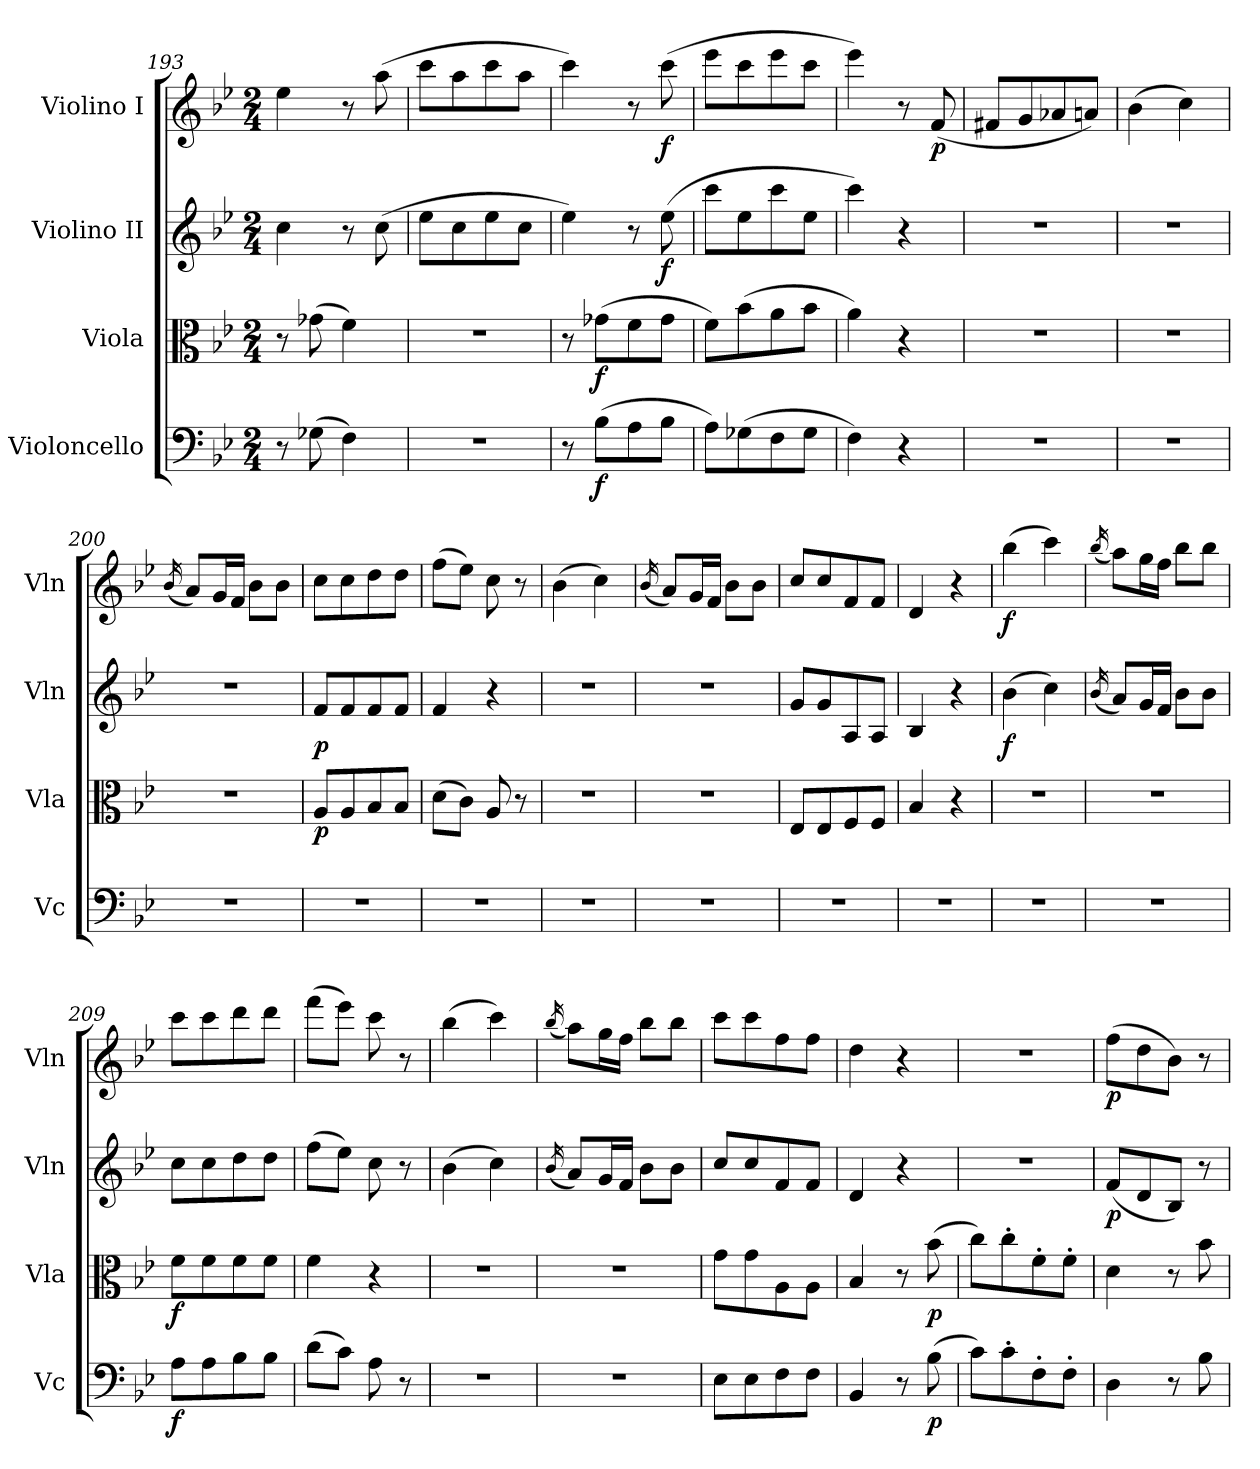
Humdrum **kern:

**kern	**dynam	**kern	**dynam	**kern	**dynam	**kern	**dynam
*part4	*part4	*part3	*part3	*part2	*part2	*part1	*part1
*staff4	*staff4	*staff3	*staff3	*staff2	*staff2	*staff1	*staff1
*I"Violoncello	*	*I"Viola	*	*I"Violino II	*	*I"Violino I	*
*I'Vc	*	*I'Vla	*	*I'Vln	*	*I'Vln	*
*clefF4	*	*clefC3	*	*clefG2	*	*clefG2	*
*k[b-e-]	*	*k[b-e-]	*	*k[b-e-]	*	*k[b-e-]	*
*B-:	*	*B-:	*	*B-:	*	*B-:	*
*M2/4	*	*M2/4	*	*M2/4	*	*M2/4	*
=193	=193	=193	=193	=193	=193	=193	=193
8r	.	8r	.	4cc	.	4ee-	.
(8G-X	.	(8g-X	.	.	.	.	.
4F)	.	4f)	.	8r	.	8r	.
.	.	.	.	(8cc	.	(8aa	.
=194	=194	=194	=194	=194	=194	=194	=194
2r	.	2r	.	8ee-L	.	8cccL	.
.	.	.	.	8cc	.	8aa	.
.	.	.	.	8ee-	.	8ccc	.
.	.	.	.	8ccJ	.	8aaJ	.
!!LO:LB:g=z
=195	=195	=195	=195	=195	=195	=195	=195
8r	.	8r	.	4ee-)	.	4ccc)	.
(8B-L	f	(8g-XL	f	.	.	.	.
8A	.	8f	.	8r	.	8r	.
8B-J	.	8g-J	.	(8ee-	f	(8ccc	f
=196	=196	=196	=196	=196	=196	=196	=196
8AL)	.	8fL)	.	8cccL	.	8eee-L	.
(8G-X	.	(8b-	.	8ee-	.	8ccc	.
8F	.	8a	.	8ccc	.	8eee-	.
8G-J	.	8b-J	.	8ee-J	.	8cccJ	.
=197	=197	=197	=197	=197	=197	=197	=197
4F)	.	4a)	.	4ccc)	.	4eee-)	.
4r	.	4r	.	4r	.	8r	.
.	.	.	.	.	.	(8f	p
=198	=198	=198	=198	=198	=198	=198	=198
2r	.	2r	.	2r	.	8f#XL	.
.	.	.	.	.	.	8g	.
.	.	.	.	.	.	8a-X	.
.	.	.	.	.	.	8anJ)	.
=199	=199	=199	=199	=199	=199	=199	=199
2r	.	2r	.	2r	.	(4b-	.
.	.	.	.	.	.	4cc)	.
=200	=200	=200	=200	=200	=200	=200	=200
.	.	.	.	.	.	(<16qb-/	.
2r	.	2r	.	2r	.	8aL)	.
.	.	.	.	.	.	16gL	.
.	.	.	.	.	.	16fJJ	.
.	.	.	.	.	.	8b-L	.
.	.	.	.	.	.	8b-J	.
=201	=201	=201	=201	=201	=201	=201	=201
2r	.	8AL	p	8fL	p	8ccL	.
.	.	8A	.	8f	.	8cc	.
.	.	8B-	.	8f	.	8dd	.
.	.	8B-J	.	8fJ	.	8ddJ	.
=202	=202	=202	=202	=202	=202	=202	=202
2r	.	(8dL	.	4f	.	(8ffL	.
.	.	8cJ)	.	.	.	8ee-J)	.
.	.	8A	.	4r	.	8cc	.
.	.	8r	.	.	.	8r	.
=203	=203	=203	=203	=203	=203	=203	=203
2r	.	2r	.	2r	.	(4b-	.
.	.	.	.	.	.	4cc)	.
=204	=204	=204	=204	=204	=204	=204	=204
.	.	.	.	.	.	(<16qb-/	.
2r	.	2r	.	2r	.	8aL)	.
.	.	.	.	.	.	16gL	.
.	.	.	.	.	.	16fJJ	.
.	.	.	.	.	.	8b-L	.
.	.	.	.	.	.	8b-J	.
!!LO:LB:g=z
=205	=205	=205	=205	=205	=205	=205	=205
2r	.	8E-L	.	8gL	.	8ccL	.
.	.	8E-	.	8g	.	8cc	.
.	.	8F	.	8A	.	8f	.
.	.	8FJ	.	8AJ	.	8fJ	.
=206	=206	=206	=206	=206	=206	=206	=206
2r	.	4B-	.	4B-	.	4d	.
.	.	4r	.	4r	.	4r	.
=207	=207	=207	=207	=207	=207	=207	=207
2r	.	2r	.	(4b-	f	(4bb-	f
.	.	.	.	4cc)	.	4ccc)	.
=208	=208	=208	=208	=208	=208	=208	=208
.	.	.	.	(<16qb-/	.	(<16qbb-/	.
2r	.	2r	.	8aL)	.	8aaL)	.
.	.	.	.	16gL	.	16ggL	.
.	.	.	.	16fJJ	.	16ffJJ	.
.	.	.	.	8b-L	.	8bb-L	.
.	.	.	.	8b-J	.	8bb-J	.
=209	=209	=209	=209	=209	=209	=209	=209
8AL	f	8fL	f	8ccL	.	8cccL	.
8A	.	8f	.	8cc	.	8ccc	.
8B-	.	8f	.	8dd	.	8ddd	.
8B-J	.	8fJ	.	8ddJ	.	8dddJ	.
=210	=210	=210	=210	=210	=210	=210	=210
(8dL	.	4f	.	(8ffL	.	(8fffL	.
8cJ)	.	.	.	8ee-J)	.	8eee-J)	.
8A	.	4r	.	8cc	.	8ccc	.
8r	.	.	.	8r	.	8r	.
=211	=211	=211	=211	=211	=211	=211	=211
2r	.	2r	.	(4b-	.	(4bb-	.
.	.	.	.	4cc)	.	4ccc)	.
=212	=212	=212	=212	=212	=212	=212	=212
.	.	.	.	(<16qb-/	.	(<16qbb-/	.
2r	.	2r	.	8aL)	.	8aaL)	.
.	.	.	.	16gL	.	16ggL	.
.	.	.	.	16fJJ	.	16ffJJ	.
.	.	.	.	8b-L	.	8bb-L	.
.	.	.	.	8b-J	.	8bb-J	.
=213	=213	=213	=213	=213	=213	=213	=213
8E-L	.	8gL	.	8ccL	.	8cccL	.
8E-	.	8g	.	8cc	.	8ccc	.
8F	.	8A	.	8f	.	8ff	.
8FJ	.	8AJ	.	8fJ	.	8ffJ	.
=214	=214	=214	=214	=214	=214	=214	=214
4BB-	.	4B-	.	4d	.	4dd	.
8r	.	8r	.	4r	.	4r	.
(8B-	p	(8b-	p	.	.	.	.
!!LO:LB:g=z
=215	=215	=215	=215	=215	=215	=215	=215
8cL)	.	8ccL)	.	2r	.	2r	.
8c'	.	8cc'	.	.	.	.	.
8F'	.	8f'	.	.	.	.	.
8F'J	.	8f'J	.	.	.	.	.
=216	=216	=216	=216	=216	=216	=216	=216
4D	.	4d	.	(8fL	p	(8ffL	p
.	.	.	.	8d	.	8dd	.
8r	.	8r	.	8B-J)	.	8b-J)	.
8B-	.	8b-	.	8r	.	8r	.
=	=	=	=	=	=	=	=
*-	*-	*-	*-	*-	*-	*-	*-
